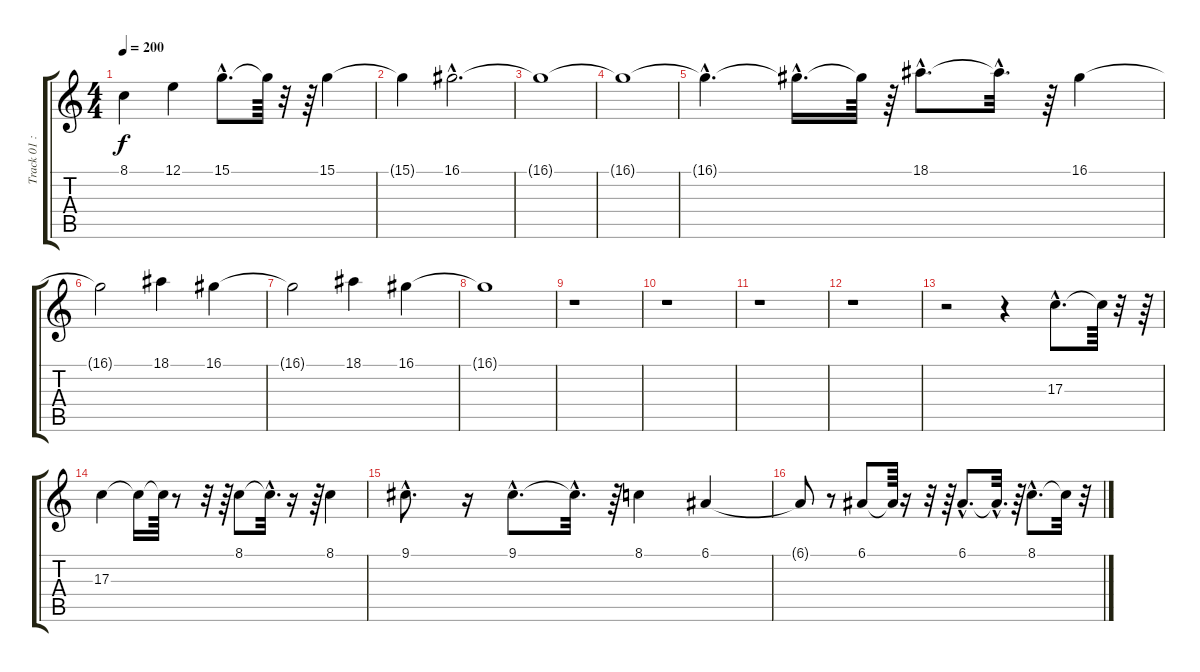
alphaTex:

\track ("Track 01 : unspecified" "Track 01 :") {instrument flute}
\staff {score tabs}
\tuning (E4 B3 G3 D3 A2 E2) {hide}
\ts (4 4)
\tempo 200
\clef g2
\ks c
8.1.4{dy f} 12.1.4 15.1{hac}.8{d} 15.1{t}.64 r.32 r.64 15.1.4 |
15.1{t}.4 16.1{hac}.2{d} |
16.1{t}.1 |
16.1{t}.1 |
16.1{hac t}.4{d} 16.1{hac t}.16{d} 16.1{t}.64 r.64 18.1{hac}.8{d} 18.1{hac t}.32{d} r.64 16.1.4 |
16.1{t}.2 18.1.4 16.1.4 |
16.1{t}.2 18.1.4 16.1.4 |
16.1{t}.1 |
r.1 |
r.1 |
r.1 |
r.1 |
r.2 r.4 17.3{hac}.8{d} 17.3{t}.64 r.32 r.64 |
17.3.4 17.3{t}.16 17.3{t}.64 r.8 r.32 r.64 8.1.8 8.1{hac t}.32{d} r.16 r.64 8.1.4 |
9.1{hac}.8{d} r.16 9.1{hac}.8{d} 9.1{hac t}.32{d} r.64 8.1.4 6.1.4 |
6.1{t}.8 r.8 6.1.8 6.1{t}.64 r.16 r.32 r.64 6.1{hac}.8{d} 6.1{hac t}.32{d} r.64 8.1{hac}.8{d} 8.1{t}.32 r.32
